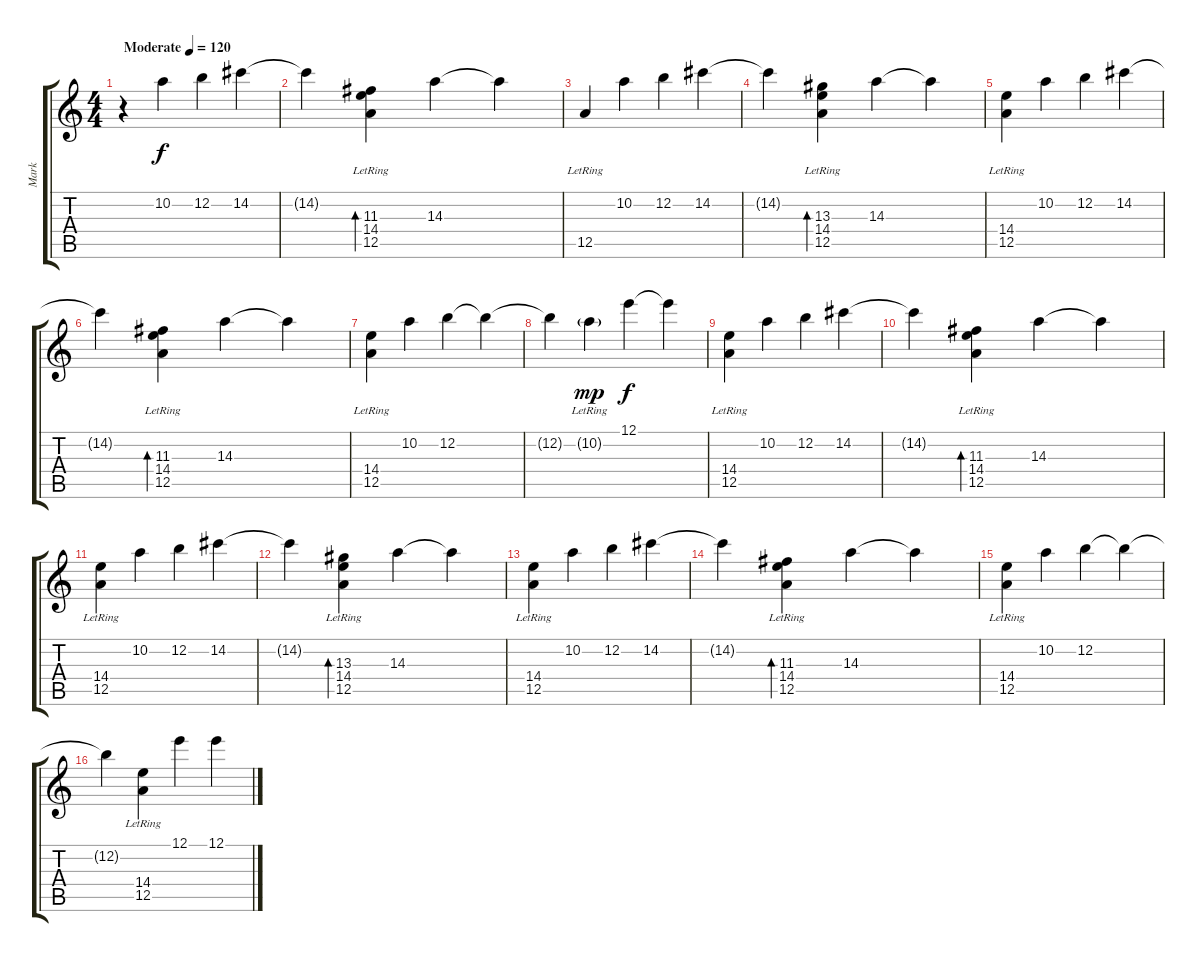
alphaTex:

\track ("Mark" "Mark") {instrument electricguitarjazz}
\staff {score tabs}
\tuning (E4 B3 G3 D3 A2 E2) {hide}
\ts (4 4)
\tempo (120 "Moderate")
\clef g2
\ks c
r.4{dy f instrument electricguitarjazz} 10.2.4 12.2.4 14.2.4 |
14.2{t}.4 (11.3{lr} 14.4{lr} 12.5{lr}).4{bd 240} 14.3.4 14.3{t}.4 |
12.5{lr}.4 10.2.4 12.2.4 14.2.4 |
14.2{t}.4 (13.3{lr} 14.4{lr} 12.5{lr}).4{bd 240} 14.3.4 14.3{t}.4 |
(14.4{lr} 12.5{lr}).4 10.2.4 12.2.4 14.2.4 |
14.2{t}.4 (11.3{lr} 14.4{lr} 12.5{lr}).4{bd 240} 14.3.4 14.3{t}.4 |
(14.4{lr} 12.5{lr}).4 10.2.4 12.2.4 12.2{t}.4 |
12.2{t}.4 10.2{g lr}.4{dy mp} 12.1.4{dy f} 12.1{t}.4 |
(14.4{lr} 12.5{lr}).4 10.2.4 12.2.4 14.2.4 |
14.2{t}.4 (11.3{lr} 14.4{lr} 12.5{lr}).4{bd 240} 14.3.4 14.3{t}.4 |
(14.4{lr} 12.5{lr}).4 10.2.4 12.2.4 14.2.4 |
14.2{t}.4 (13.3{lr} 14.4{lr} 12.5{lr}).4{bd 240} 14.3.4 14.3{t}.4 |
(14.4{lr} 12.5{lr}).4 10.2.4 12.2.4 14.2.4 |
14.2{t}.4 (11.3{lr} 14.4{lr} 12.5{lr}).4{bd 240} 14.3.4 14.3{t}.4 |
(14.4{lr} 12.5{lr}).4 10.2.4 12.2.4 12.2{t}.4 |
12.2{t}.4 (14.4{lr} 12.5{lr}).4 12.1.4 12.1.4
